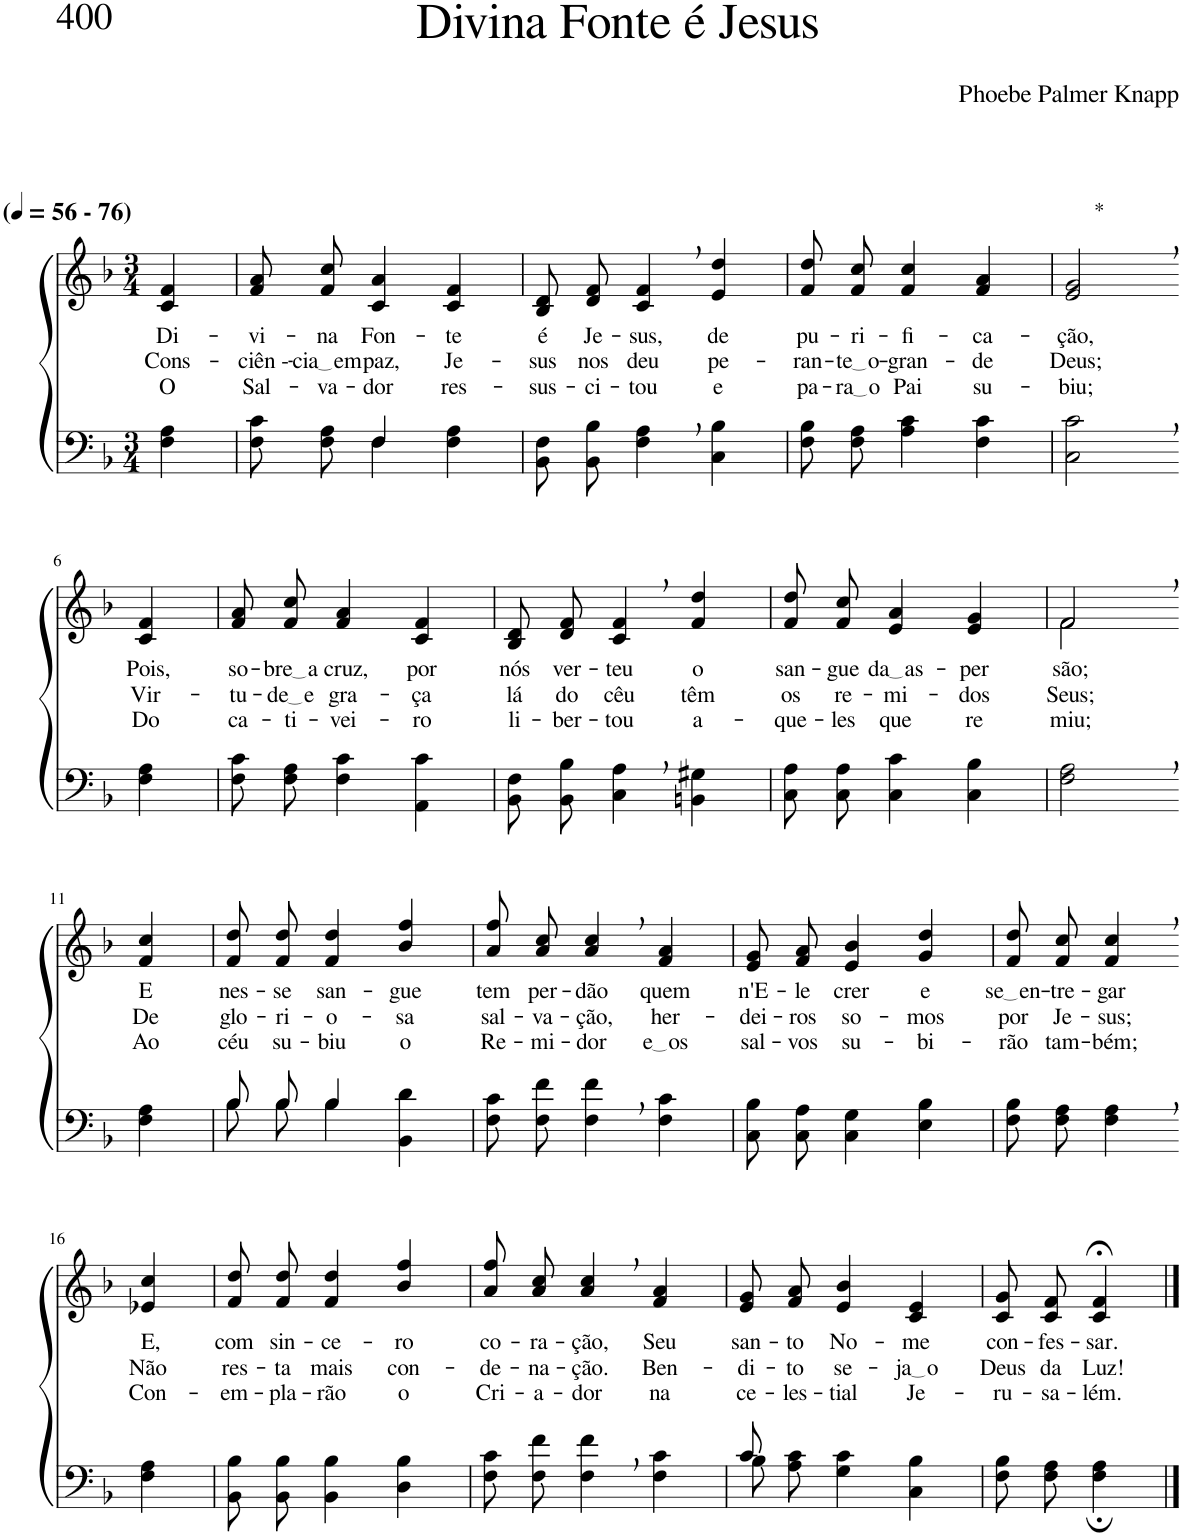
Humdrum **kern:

**kern	**kern	**text	**text	**text
*part2	*part1	*part1	*part1	*part1
*staff2	*staff1	*staff1	*staff1	*staff1
*I"Parte III e IV	*I"Parte I e II	*	*	*
*clefF4	*clefG2	*	*	*
*Trd1c2	*Trd1c2	*	*	*
*k[b-]	*k[b-]	*	*	*
*M3/4	*M3/4	*	*	*
*MM56	*MM56	*	*	*
=1	=1	=1	=1	=1
!	!LO:TX:a:B:t=(	!	!	!
!	!LO:TX:a:B:t=- 76)	!	!	!
!	!	!LO:LY:b	!LO:LY:b	!LO:LY:b
4F\ 4A\	4c/ 4f/	Di-	Cons-	O
=2	=2	=2	=2	=2
*^	*	*	*	*
!	!	!	!LO:LY:b	!LO:LY:b	!LO:LY:b
8F\ 8c\L	4ryy	8f/ 8a/L	-vi-	-ciên --	Sal-
!	!	!	!LO:LY:b	!LO:LY:b	!LO:LY:b
8F\ 8A\J	.	8f/ 8cc/J	-na	cia em	-va-
!	!	!	!LO:LY:b	!LO:LY:b	!LO:LY:b
4F\	4F/	4c/ 4a/	Fon-	paz,	-dor
!	!	!	!LO:LY:b	!LO:LY:b	!LO:LY:b
4F\ 4A\	4ryy	4c/ 4f/	-te	Je-	res-
=3	=3	=3	=3	=3	=3
!	!	!	!LO:LY:b	!LO:LY:b	!LO:LY:b
*v	*v	*	*	*	*
8BB-\ 8F\L	8B-/ 8d/L	é	-sus	-sus-
!	!	!LO:LY:b	!LO:LY:b	!LO:LY:b
8BB-\ 8B-\J	8d/ 8f/J	Je-	nos	-ci-
!	!	!LO:LY:b	!LO:LY:b	!LO:LY:b
4F\, 4A\,	4c/, 4f/,	-sus,	deu	-tou
!	!	!LO:LY:b	!LO:LY:b	!LO:LY:b
4C\ 4B-\	4e/ 4dd/	de	pe-	e
=4	=4	=4	=4	=4
!	!	!LO:LY:b	!LO:LY:b	!LO:LY:b
8F\ 8B-\L	8f/ 8dd/L	pu-	-ran-	pa-
!	!	!LO:LY:b	!LO:LY:b	!LO:LY:b
8F\ 8A\J	8f/ 8cc/J	-ri-	te o	ra o
!	!	!LO:LY:b	!LO:LY:b	!LO:LY:b
4A\ 4c\	4f/ 4cc/	-fi-	-gran-	Pai
!	!	!LO:LY:b	!LO:LY:b	!LO:LY:b
4F\ 4c\	4f/ 4a/	-ca-	-de	su-
=5	=5	=5	=5	=5
!	!LO:TX:a:t=*	!	!	!
!	!	!LO:LY:b	!LO:LY:b	!LO:LY:b
2C\, 2c\,	2e/, 2g/,	-ção,	Deus;	-biu;
!!LO:LB:g=z
=6-	=6-	=6-	=6-	=6-
!	!	!LO:LY:b	!LO:LY:b	!LO:LY:b
4F\ 4A\	4c/ 4f/	Pois,	Vir-	Do
=7	=7	=7	=7	=7
!	!	!LO:LY:b	!LO:LY:b	!LO:LY:b
8F\ 8c\L	8f/ 8a/L	so-	-tu-	ca-
!	!	!LO:LY:b	!LO:LY:b	!LO:LY:b
8F\ 8A\J	8f/ 8cc/J	bre a	de e	-ti-
!	!	!LO:LY:b	!LO:LY:b	!LO:LY:b
4F\ 4c\	4f/ 4a/	cruz,	gra-	-vei-
!	!	!LO:LY:b	!LO:LY:b	!LO:LY:b
4AA\ 4c\	4c/ 4f/	por	-ça	-ro
=8	=8	=8	=8	=8
!	!	!LO:LY:b	!LO:LY:b	!LO:LY:b
8BB-\ 8F\L	8B-/ 8d/L	nós	lá	li-
!	!	!LO:LY:b	!LO:LY:b	!LO:LY:b
8BB-\ 8B-\J	8d/ 8f/J	ver-	do	-ber-
!	!	!LO:LY:b	!LO:LY:b	!LO:LY:b
4C\, 4A\,	4c/, 4f/,	-teu	cêu	-tou
!	!	!LO:LY:b	!LO:LY:b	!LO:LY:b
4BBn\ 4G#X\	4f/ 4dd/	o	têm	a-
=9	=9	=9	=9	=9
!	!	!LO:LY:b	!LO:LY:b	!LO:LY:b
8C\ 8A\L	8f/ 8dd/L	san-	os	-que-
!	!	!LO:LY:b	!LO:LY:b	!LO:LY:b
8C\ 8A\J	8f/ 8cc/J	-gue	re-	-les
!	!	!LO:LY:b	!LO:LY:b	!LO:LY:b
4C\ 4c\	4e/ 4a/	da as	-mi-	que
!	!	!LO:LY:b	!LO:LY:b	!LO:LY:b
4C\ 4B-\	4e/ 4g/	-per-	-dos	re-
=10	=10	=10	=10	=10
*	*^	*	*	*
!	!	!	!LO:LY:b	!LO:LY:b	!LO:LY:b
2F\, 2A\,	2f,/	2f\	-são;	Seus;	miu;
!!LO:LB:g=z
=11-	=11-	=11-	=11-	=11-	=11-
!	!	!	!LO:LY:b	!LO:LY:b	!LO:LY:b
*	*v	*v	*	*	*
4F\ 4A\	4f/ 4cc/	E	De	Ao
=12	=12	=12	=12	=12
*^	*	*	*	*
!	!	!	!LO:LY:b	!LO:LY:b	!LO:LY:b
8B-/L	8B-\L	8f/ 8dd/L	nes-	glo-	céu
!	!	!	!LO:LY:b	!LO:LY:b	!LO:LY:b
8B-/J	8B-\J	8f/ 8dd/J	-se	-ri-	su-
!	!	!	!LO:LY:b	!LO:LY:b	!LO:LY:b
4B-/	4B-\	4f/ 4dd/	san-	-o-	-biu
!	!	!	!LO:LY:b	!LO:LY:b	!LO:LY:b
4ryy	4BB-\ 4d\	4b-/ 4ff/	-gue	-sa	o
=13	=13	=13	=13	=13	=13
!	!	!	!LO:LY:b	!LO:LY:b	!LO:LY:b
*v	*v	*	*	*	*
8F\ 8c\L	8a\ 8ff\L	tem	sal-	Re-
!	!	!LO:LY:b	!LO:LY:b	!LO:LY:b
8F\ 8f\J	8a\ 8cc\J	per-	-va-	-mi-
!	!	!LO:LY:b	!LO:LY:b	!LO:LY:b
4F\, 4f\,	4a/, 4cc/,	-dão	-ção,	-dor
!	!	!LO:LY:b	!LO:LY:b	!LO:LY:b
4F\ 4c\	4f/ 4a/	quem	her-	e os
=14	=14	=14	=14	=14
!	!	!LO:LY:b	!LO:LY:b	!LO:LY:b
8C\ 8B-\L	8e/ 8g/L	n'E-	-dei-	sal-
!	!	!LO:LY:b	!LO:LY:b	!LO:LY:b
8C\ 8A\J	8f/ 8a/J	-le	-ros	-vos
!	!	!LO:LY:b	!LO:LY:b	!LO:LY:b
4C\ 4G\	4e/ 4b-/	crer	so-	su-
!	!	!LO:LY:b	!LO:LY:b	!LO:LY:b
4E\ 4B-\	4g/ 4dd/	e	-mos	-bi-
=15	=15	=15	=15	=15
!	!	!LO:LY:b	!LO:LY:b	!LO:LY:b
8F\ 8B-\L	8f/ 8dd/L	se en	por	-rão
!	!	!LO:LY:b	!LO:LY:b	!LO:LY:b
8F\ 8A\J	8f/ 8cc/J	-tre-	Je-	tam-
!	!	!LO:LY:b	!LO:LY:b	!LO:LY:b
4F\, 4A\,	4f/, 4cc/,	-gar	-sus;	-bém;
!!LO:LB:g=z
=16-	=16-	=16-	=16-	=16-
!	!	!LO:LY:b	!LO:LY:b	!LO:LY:b
4F\ 4A\	4e-X/ 4cc/	E,	Não	Con-
=17	=17	=17	=17	=17
!	!	!LO:LY:b	!LO:LY:b	!LO:LY:b
8BB-\ 8B-\L	8f/ 8dd/L	com	res-	-em-
!	!	!LO:LY:b	!LO:LY:b	!LO:LY:b
8BB-\ 8B-\J	8f/ 8dd/J	sin-	-ta	-pla-
!	!	!LO:LY:b	!LO:LY:b	!LO:LY:b
4BB-\ 4B-\	4f/ 4dd/	-ce-	mais	-rão
!	!	!LO:LY:b	!LO:LY:b	!LO:LY:b
4D\ 4B-\	4b-/ 4ff/	-ro	con-	o
=18	=18	=18	=18	=18
!	!	!LO:LY:b	!LO:LY:b	!LO:LY:b
8F\ 8c\L	8a\ 8ff\L	co-	-de-	Cri-
!	!	!LO:LY:b	!LO:LY:b	!LO:LY:b
8F\ 8f\J	8a\ 8cc\J	-ra-	-na-	-a-
!	!	!LO:LY:b	!LO:LY:b	!LO:LY:b
4F\, 4f\,	4a/, 4cc/,	-ção,	-ção.	-dor
!	!	!LO:LY:b	!LO:LY:b	!LO:LY:b
4F\ 4c\	4f/ 4a/	Seu	Ben-	na
=19	=19	=19	=19	=19
*^	*	*	*	*
!	!	!	!LO:LY:b	!LO:LY:b	!LO:LY:b
8c/	8B-\L	8e/ 8g/L	san-	-di-	ce-
!	!	!	!LO:LY:b	!LO:LY:b	!LO:LY:b
2ryy	8A\ 8c\J	8f/ 8a/J	-to	-to	-les-
!	!	!	!LO:LY:b	!LO:LY:b	!LO:LY:b
.	4G\ 4c\	4e/ 4b-/	No-	se-	-tial
!	!	!	!LO:LY:b	!LO:LY:b	!LO:LY:b
.	4C\ 4B-\	4c/ 4e/	-me	ja o	Je-
8ryy	.	.	.	.	.
*v	*v	*	*	*	*
=20	=20	=20	=20	=20
!	!	!LO:LY:b	!LO:LY:b	!LO:LY:b
8F\ 8B-\L	8c/ 8g/L	con-	Deus	-ru-
!	!	!LO:LY:b	!LO:LY:b	!LO:LY:b
8F\ 8A\J	8c/ 8f/J	-fes-	da	-sa-
!	!	!LO:LY:b	!LO:LY:b	!LO:LY:b
4F\; 4A\;	4c/;< 4f/;<	-sar.	Luz!	-lém.
==	==	==	==	==
*-	*-	*-	*-	*-
